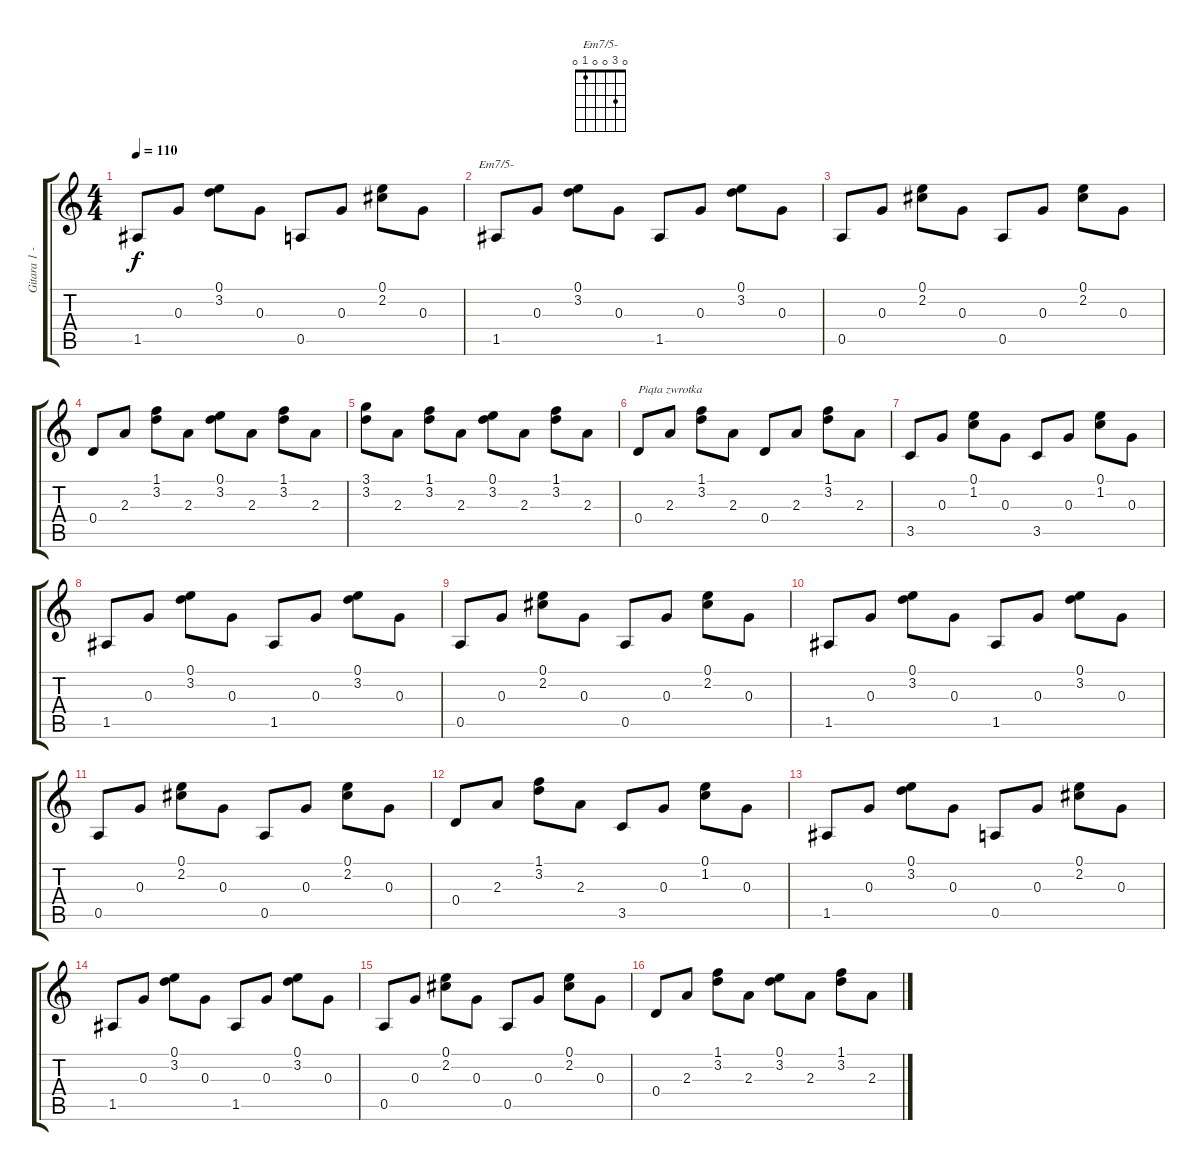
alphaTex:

\track ("Gitara 1 - K. Myszkowski" "Gitara 1 -") {instrument acousticguitarnylon}
\staff {score tabs}
\tuning (E4 B3 G3 D3 A2 E2) {hide}
\chord ("Em7/5-" 0 3 0 0 1 0)
\ts (4 4)
\tempo 110
\clef g2
\ks c
1.5.8{dy f} 0.3.8 (0.1 3.2).8 0.3.8 0.5.8 0.3.8 (0.1 2.2).8 0.3.8 |
1.5.8{ch "Em7/5-"} 0.3.8 (0.1 3.2).8 0.3.8 1.5.8 0.3.8 (0.1 3.2).8 0.3.8 |
0.5.8 0.3.8 (0.1 2.2).8 0.3.8 0.5.8 0.3.8 (0.1 2.2).8 0.3.8 |
0.4.8 2.3.8 (1.1 3.2).8 2.3.8 (0.1 3.2).8 2.3.8 (1.1 3.2).8 2.3.8 |
(3.1 3.2).8 2.3.8 (1.1 3.2).8 2.3.8 (0.1 3.2).8 2.3.8 (1.1 3.2).8 2.3.8 |
0.4.8{txt "Piąta zwrotka"} 2.3.8 (1.1 3.2).8 2.3.8 0.4.8 2.3.8 (1.1 3.2).8 2.3.8 |
3.5.8 0.3.8 (0.1 1.2).8 0.3.8 3.5.8 0.3.8 (0.1 1.2).8 0.3.8 |
1.5.8 0.3.8 (0.1 3.2).8 0.3.8 1.5.8 0.3.8 (0.1 3.2).8 0.3.8 |
0.5.8 0.3.8 (0.1 2.2).8 0.3.8 0.5.8 0.3.8 (0.1 2.2).8 0.3.8 |
1.5.8 0.3.8 (0.1 3.2).8 0.3.8 1.5.8 0.3.8 (0.1 3.2).8 0.3.8 |
0.5.8 0.3.8 (0.1 2.2).8 0.3.8 0.5.8 0.3.8 (0.1 2.2).8 0.3.8 |
0.4.8 2.3.8 (1.1 3.2).8 2.3.8 3.5.8 0.3.8 (0.1 1.2).8 0.3.8 |
1.5.8 0.3.8 (0.1 3.2).8 0.3.8 0.5.8 0.3.8 (0.1 2.2).8 0.3.8 |
1.5.8 0.3.8 (0.1 3.2).8 0.3.8 1.5.8 0.3.8 (0.1 3.2).8 0.3.8 |
0.5.8 0.3.8 (0.1 2.2).8 0.3.8 0.5.8 0.3.8 (0.1 2.2).8 0.3.8 |
0.4.8 2.3.8 (1.1 3.2).8 2.3.8 (0.1 3.2).8 2.3.8 (1.1 3.2).8 2.3.8
